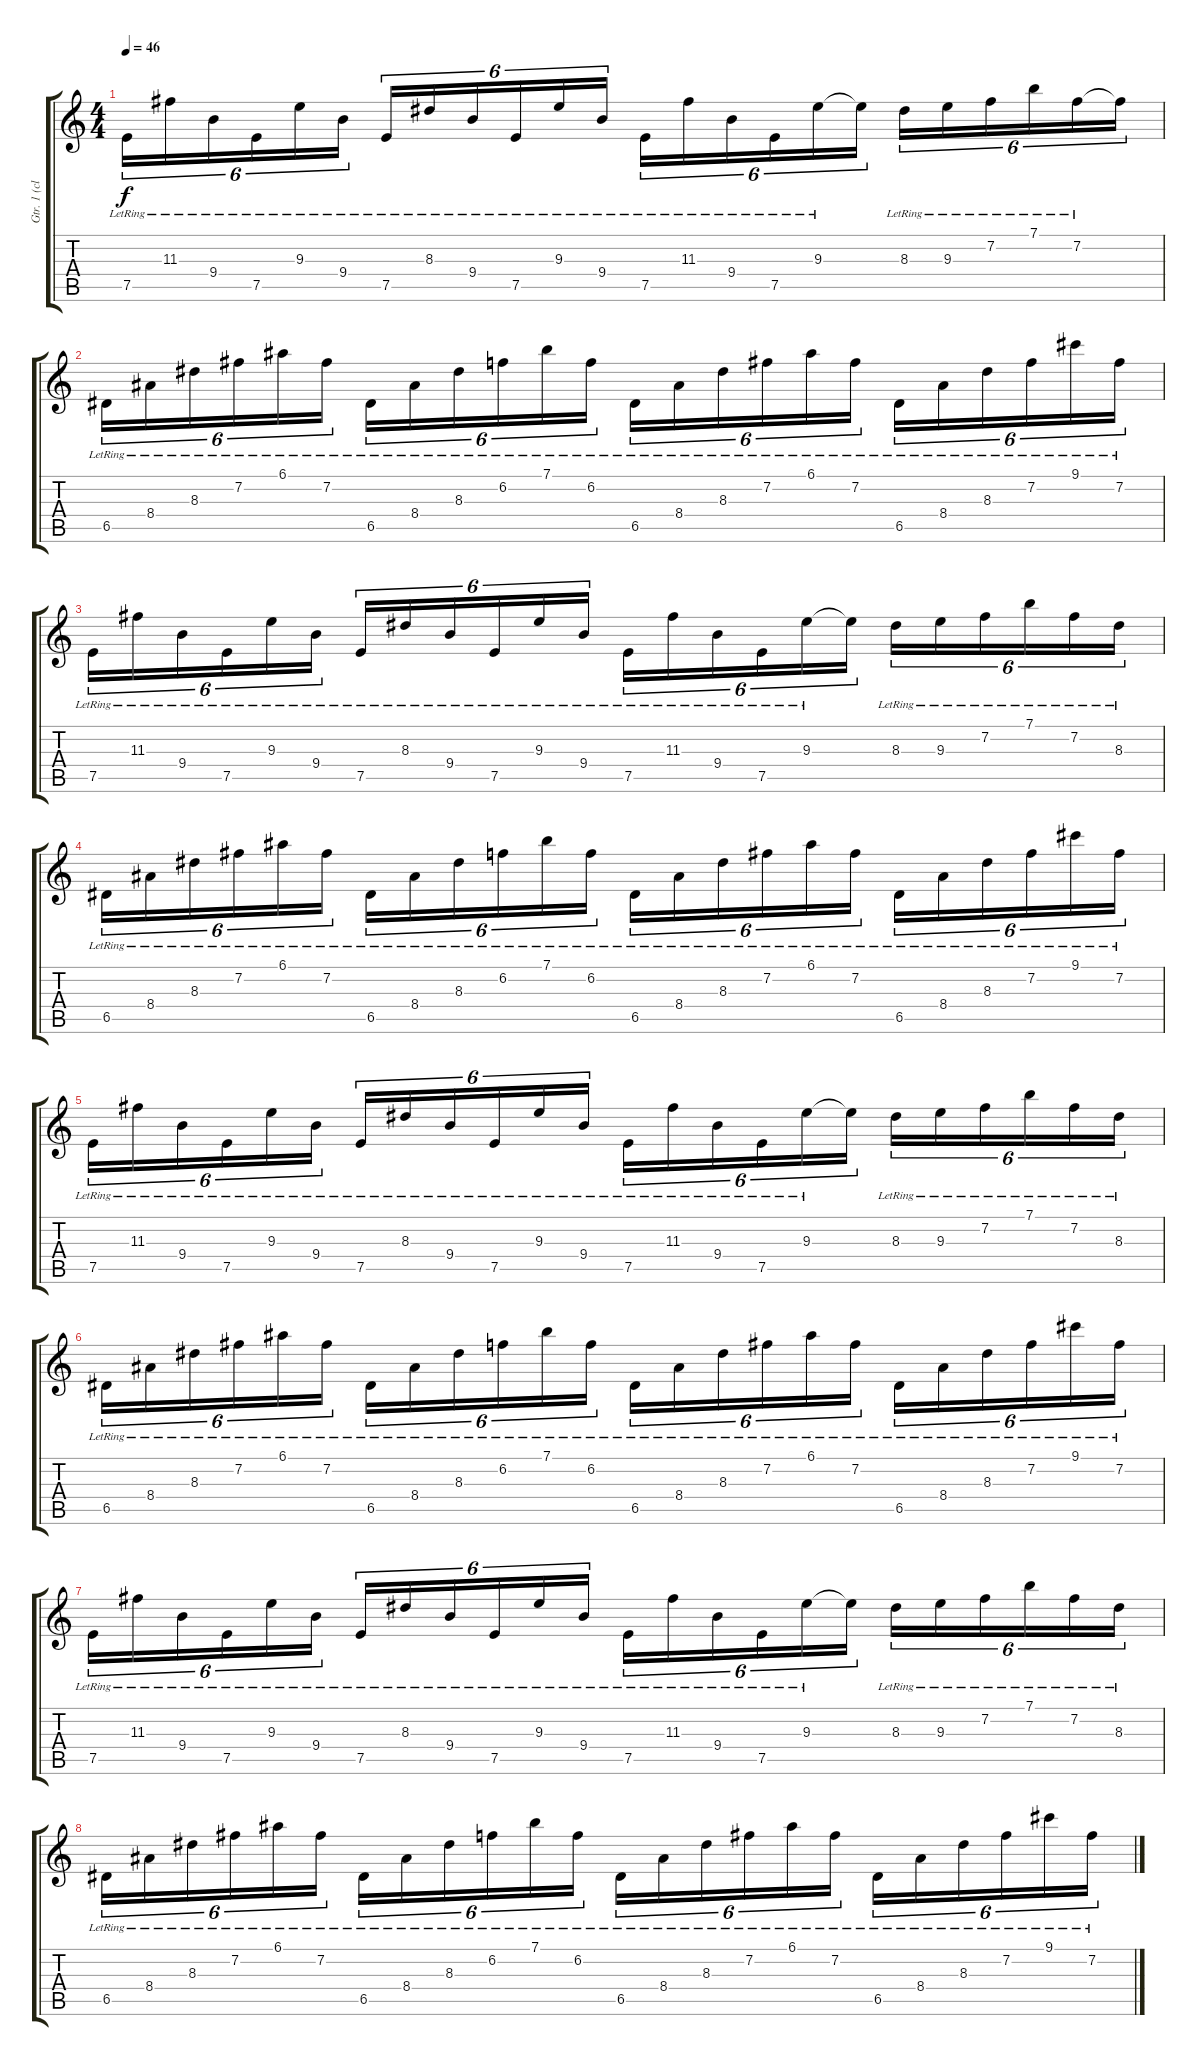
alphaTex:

\track ("Gtr. 1 (clean)" "Gtr. 1 (cl") {instrument electricguitarjazz}
\staff {score tabs}
\tuning (E4 B3 G3 D3 A2 E2) {hide}
\ts (4 4)
\tempo 46
\clef g2
\ks c
7.5{lr}.16{tu (6 4) dy f instrument electricguitarjazz} 11.3{lr}.16{tu (6 4)} 9.4{lr}.16{tu (6 4)} 7.5{lr}.16{tu (6 4)} 9.3{lr}.16{tu (6 4)} 9.4{lr}.16{tu (6 4)} 7.5{lr}.16{tu (6 4)} 8.3{lr}.16{tu (6 4)} 9.4{lr}.16{tu (6 4)} 7.5{lr}.16{tu (6 4)} 9.3{lr}.16{tu (6 4)} 9.4{lr}.16{tu (6 4)} 7.5{lr}.16{tu (6 4)} 11.3{lr}.16{tu (6 4)} 9.4{lr}.16{tu (6 4)} 7.5{lr}.16{tu (6 4)} 9.3{lr}.16{tu (6 4)} 9.3{t}.16{tu (6 4)} 8.3{lr}.16{tu (6 4)} 9.3{lr}.16{tu (6 4)} 7.2{lr}.16{tu (6 4)} 7.1{lr}.16{tu (6 4)} 7.2{lr}.16{tu (6 4)} 7.2{t}.16{tu (6 4)} |
6.5{lr}.16{tu (6 4)} 8.4{lr}.16{tu (6 4)} 8.3{lr}.16{tu (6 4)} 7.2{lr}.16{tu (6 4)} 6.1{lr}.16{tu (6 4)} 7.2{lr}.16{tu (6 4)} 6.5{lr}.16{tu (6 4)} 8.4{lr}.16{tu (6 4)} 8.3{lr}.16{tu (6 4)} 6.2{lr}.16{tu (6 4)} 7.1{lr}.16{tu (6 4)} 6.2{lr}.16{tu (6 4)} 6.5{lr}.16{tu (6 4)} 8.4{lr}.16{tu (6 4)} 8.3{lr}.16{tu (6 4)} 7.2{lr}.16{tu (6 4)} 6.1{lr}.16{tu (6 4)} 7.2{lr}.16{tu (6 4)} 6.5{lr}.16{tu (6 4)} 8.4{lr}.16{tu (6 4)} 8.3{lr}.16{tu (6 4)} 7.2{lr}.16{tu (6 4)} 9.1{lr}.16{tu (6 4)} 7.2{lr}.16{tu (6 4)} |
7.5{lr}.16{tu (6 4)} 11.3{lr}.16{tu (6 4)} 9.4{lr}.16{tu (6 4)} 7.5{lr}.16{tu (6 4)} 9.3{lr}.16{tu (6 4)} 9.4{lr}.16{tu (6 4)} 7.5{lr}.16{tu (6 4)} 8.3{lr}.16{tu (6 4)} 9.4{lr}.16{tu (6 4)} 7.5{lr}.16{tu (6 4)} 9.3{lr}.16{tu (6 4)} 9.4{lr}.16{tu (6 4)} 7.5{lr}.16{tu (6 4)} 11.3{lr}.16{tu (6 4)} 9.4{lr}.16{tu (6 4)} 7.5{lr}.16{tu (6 4)} 9.3{lr}.16{tu (6 4)} 9.3{t}.16{tu (6 4)} 8.3{lr}.16{tu (6 4)} 9.3{lr}.16{tu (6 4)} 7.2{lr}.16{tu (6 4)} 7.1{lr}.16{tu (6 4)} 7.2{lr}.16{tu (6 4)} 8.3{lr}.16{tu (6 4)} |
6.5{lr}.16{tu (6 4)} 8.4{lr}.16{tu (6 4)} 8.3{lr}.16{tu (6 4)} 7.2{lr}.16{tu (6 4)} 6.1{lr}.16{tu (6 4)} 7.2{lr}.16{tu (6 4)} 6.5{lr}.16{tu (6 4)} 8.4{lr}.16{tu (6 4)} 8.3{lr}.16{tu (6 4)} 6.2{lr}.16{tu (6 4)} 7.1{lr}.16{tu (6 4)} 6.2{lr}.16{tu (6 4)} 6.5{lr}.16{tu (6 4)} 8.4{lr}.16{tu (6 4)} 8.3{lr}.16{tu (6 4)} 7.2{lr}.16{tu (6 4)} 6.1{lr}.16{tu (6 4)} 7.2{lr}.16{tu (6 4)} 6.5{lr}.16{tu (6 4)} 8.4{lr}.16{tu (6 4)} 8.3{lr}.16{tu (6 4)} 7.2{lr}.16{tu (6 4)} 9.1{lr}.16{tu (6 4)} 7.2{lr}.16{tu (6 4)} |
7.5{lr}.16{tu (6 4)} 11.3{lr}.16{tu (6 4)} 9.4{lr}.16{tu (6 4)} 7.5{lr}.16{tu (6 4)} 9.3{lr}.16{tu (6 4)} 9.4{lr}.16{tu (6 4)} 7.5{lr}.16{tu (6 4)} 8.3{lr}.16{tu (6 4)} 9.4{lr}.16{tu (6 4)} 7.5{lr}.16{tu (6 4)} 9.3{lr}.16{tu (6 4)} 9.4{lr}.16{tu (6 4)} 7.5{lr}.16{tu (6 4)} 11.3{lr}.16{tu (6 4)} 9.4{lr}.16{tu (6 4)} 7.5{lr}.16{tu (6 4)} 9.3{lr}.16{tu (6 4)} 9.3{t}.16{tu (6 4)} 8.3{lr}.16{tu (6 4)} 9.3{lr}.16{tu (6 4)} 7.2{lr}.16{tu (6 4)} 7.1{lr}.16{tu (6 4)} 7.2{lr}.16{tu (6 4)} 8.3{lr}.16{tu (6 4)} |
6.5{lr}.16{tu (6 4)} 8.4{lr}.16{tu (6 4)} 8.3{lr}.16{tu (6 4)} 7.2{lr}.16{tu (6 4)} 6.1{lr}.16{tu (6 4)} 7.2{lr}.16{tu (6 4)} 6.5{lr}.16{tu (6 4)} 8.4{lr}.16{tu (6 4)} 8.3{lr}.16{tu (6 4)} 6.2{lr}.16{tu (6 4)} 7.1{lr}.16{tu (6 4)} 6.2{lr}.16{tu (6 4)} 6.5{lr}.16{tu (6 4)} 8.4{lr}.16{tu (6 4)} 8.3{lr}.16{tu (6 4)} 7.2{lr}.16{tu (6 4)} 6.1{lr}.16{tu (6 4)} 7.2{lr}.16{tu (6 4)} 6.5{lr}.16{tu (6 4)} 8.4{lr}.16{tu (6 4)} 8.3{lr}.16{tu (6 4)} 7.2{lr}.16{tu (6 4)} 9.1{lr}.16{tu (6 4)} 7.2{lr}.16{tu (6 4)} |
7.5{lr}.16{tu (6 4)} 11.3{lr}.16{tu (6 4)} 9.4{lr}.16{tu (6 4)} 7.5{lr}.16{tu (6 4)} 9.3{lr}.16{tu (6 4)} 9.4{lr}.16{tu (6 4)} 7.5{lr}.16{tu (6 4)} 8.3{lr}.16{tu (6 4)} 9.4{lr}.16{tu (6 4)} 7.5{lr}.16{tu (6 4)} 9.3{lr}.16{tu (6 4)} 9.4{lr}.16{tu (6 4)} 7.5{lr}.16{tu (6 4)} 11.3{lr}.16{tu (6 4)} 9.4{lr}.16{tu (6 4)} 7.5{lr}.16{tu (6 4)} 9.3{lr}.16{tu (6 4)} 9.3{t}.16{tu (6 4)} 8.3{lr}.16{tu (6 4)} 9.3{lr}.16{tu (6 4)} 7.2{lr}.16{tu (6 4)} 7.1{lr}.16{tu (6 4)} 7.2{lr}.16{tu (6 4)} 8.3{lr}.16{tu (6 4)} |
6.5{lr}.16{tu (6 4)} 8.4{lr}.16{tu (6 4)} 8.3{lr}.16{tu (6 4)} 7.2{lr}.16{tu (6 4)} 6.1{lr}.16{tu (6 4)} 7.2{lr}.16{tu (6 4)} 6.5{lr}.16{tu (6 4)} 8.4{lr}.16{tu (6 4)} 8.3{lr}.16{tu (6 4)} 6.2{lr}.16{tu (6 4)} 7.1{lr}.16{tu (6 4)} 6.2{lr}.16{tu (6 4)} 6.5{lr}.16{tu (6 4)} 8.4{lr}.16{tu (6 4)} 8.3{lr}.16{tu (6 4)} 7.2{lr}.16{tu (6 4)} 6.1{lr}.16{tu (6 4)} 7.2{lr}.16{tu (6 4)} 6.5{lr}.16{tu (6 4)} 8.4{lr}.16{tu (6 4)} 8.3{lr}.16{tu (6 4)} 7.2{lr}.16{tu (6 4)} 9.1{lr}.16{tu (6 4)} 7.2{lr}.16{tu (6 4)}
